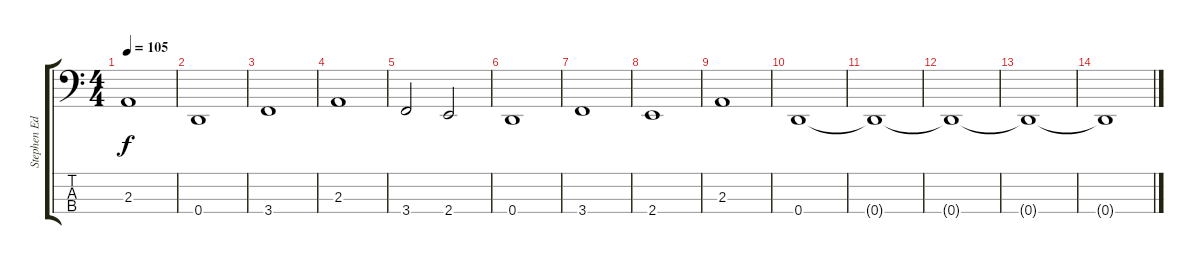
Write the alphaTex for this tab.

\track ("Stephen Edmondson" "Stephen Ed") {instrument electricbasspick}
\staff {score tabs}
\tuning (F2 C2 G1 D1) {hide}
\ts (4 4)
\tempo 105
\clef f4
\ks c
2.3.1{dy f} |
0.4.1 |
3.4.1 |
2.3.1 |
3.4.2 2.4.2 |
0.4.1 |
3.4.1 |
2.4.1 |
2.3.1 |
0.4.1 |
0.4{t}.1 |
0.4{t}.1 |
0.4{t}.1 |
0.4{t}.1
